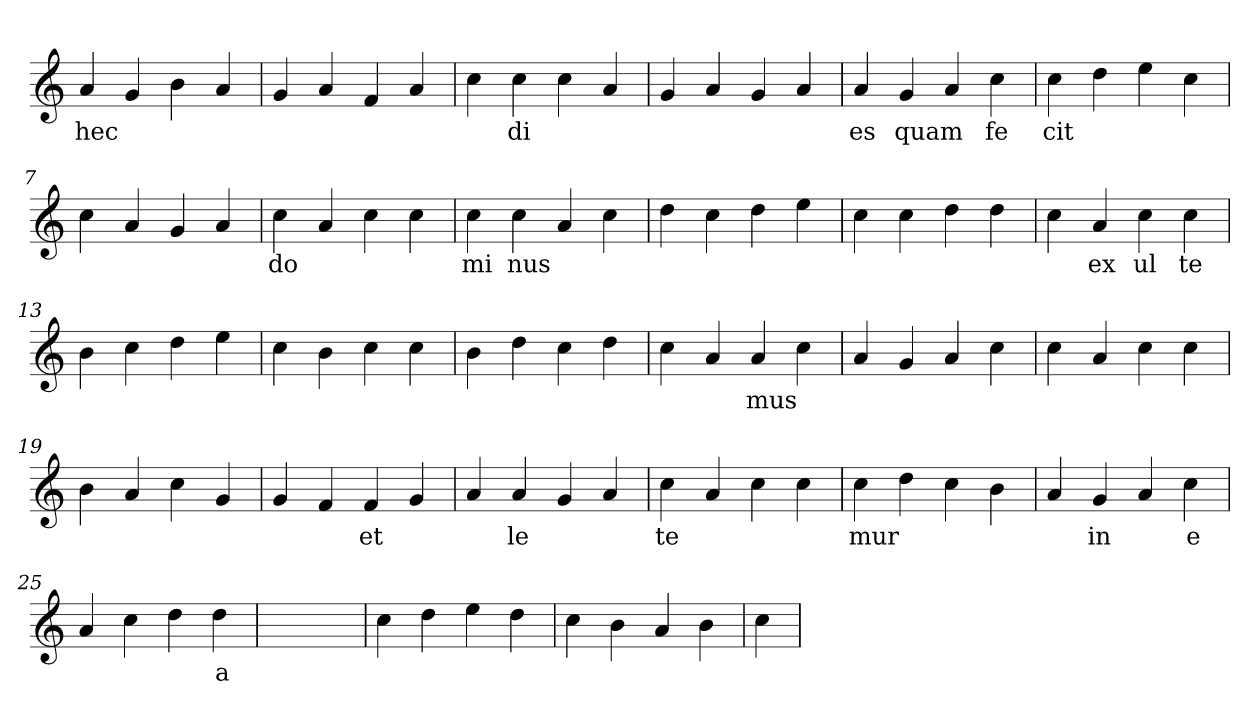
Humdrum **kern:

**kern	**text
*part1	*part1
*staff1	*staff1
*clefG2	*
=1	=1
4a	hec
4g	.
4b	.
4a	.
=2	=2
4g	.
4a	.
4f	.
4a	.
=3	=3
4cc	.
4cc	di
4cc	.
4a	.
=4	=4
4g	.
4a	.
4g	.
4a	.
=5	=5
4a	es
4g	quam
4a	.
4cc	fe
=6	=6
4cc	cit
4dd	.
4ee	.
4cc	.
=7	=7
4cc	.
4a	.
4g	.
4a	.
=8	=8
4cc	do
4a	.
4cc	.
4cc	.
=9	=9
4cc	mi
4cc	nus
4a	.
4cc	.
=10	=10
4dd	.
4cc	.
4dd	.
4ee	.
=11	=11
4cc	.
4cc	.
4dd	.
4dd	.
=12	=12
4cc	.
4a	ex
4cc	ul
4cc	te
=13	=13
4b	.
4cc	.
4dd	.
4ee	.
=14	=14
4cc	.
4b	.
4cc	.
4cc	.
=15	=15
4b	.
4dd	.
4cc	.
4dd	.
=16	=16
4cc	.
4a	.
4a	mus
4cc	.
=17	=17
4a	.
4g	.
4a	.
4cc	.
=18	=18
4cc	.
4a	.
4cc	.
4cc	.
=19	=19
4b	.
4a	.
4cc	.
4g	.
=20	=20
4g	.
4f	.
4f	et
4g	.
=21	=21
4a	.
4a	le
4g	.
4a	.
=22	=22
4cc	te
4a	.
4cc	.
4cc	.
=23	=23
4cc	mur
4dd	.
4cc	.
4b	.
=24	=24
4a	.
4g	in
4a	.
4cc	e
=25	=25
4a	.
4cc	.
4dd	.
4dd	a
=26	=26
1ryy	.
=26	=26
4cc	.
4dd	.
4ee	.
4dd	.
=27	=27
4cc	.
4b	.
4a	.
4b	.
=28	=28
4cc	.
=	=
*-	*-
